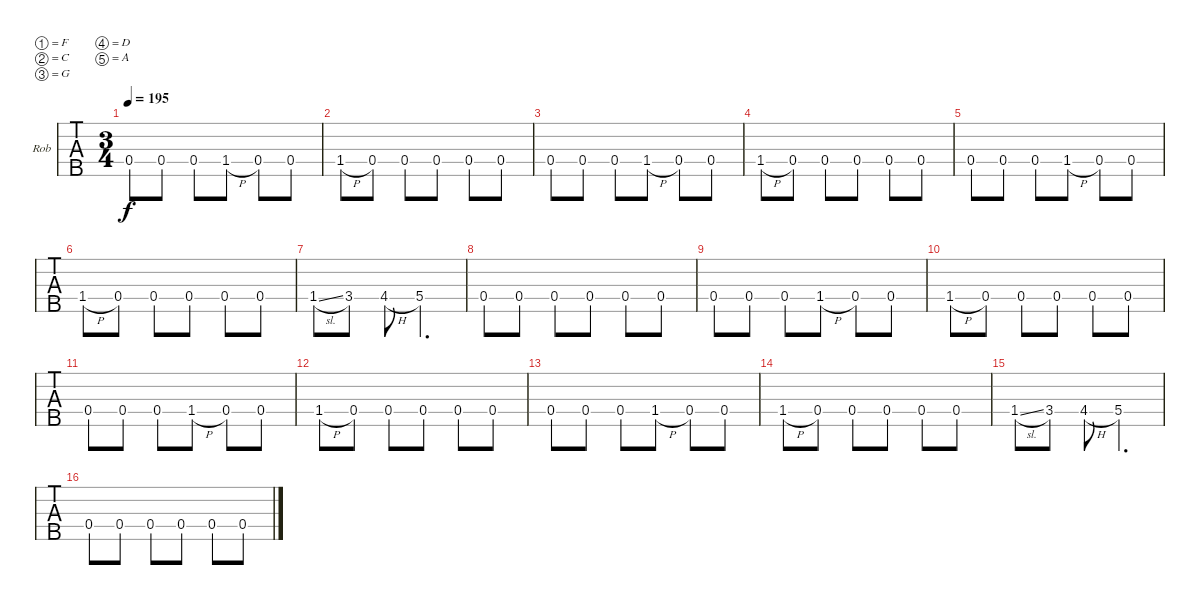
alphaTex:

\bracketExtendMode groupsimilarinstruments
\firstSystemTrackNameOrientation horizontal
\otherSystemsTrackNameOrientation horizontal
\track ("Bass" "Rob") {instrument electricbassfinger}
\staff {tabs}
\tuning (F2 C2 G1 D1 A0)
\ts (3 4)
\tempo 195
\clef f4
\ks c
0.4.8{dy f} 0.4.8 0.4.8 1.4{h}.8 0.4.8 0.4.8 |
1.4{h}.8 0.4.8 0.4.8 0.4.8 0.4.8 0.4.8 |
0.4.8 0.4.8 0.4.8 1.4{h}.8 0.4.8 0.4.8 |
1.4{h}.8 0.4.8 0.4.8 0.4.8 0.4.8 0.4.8 |
0.4.8 0.4.8 0.4.8 1.4{h}.8 0.4.8 0.4.8 |
1.4{h}.8 0.4.8 0.4.8 0.4.8 0.4.8 0.4.8 |
1.4{sl}.8 3.4.8 4.4{h}.8 5.4.4{d} |
0.4.8 0.4.8 0.4.8 0.4.8 0.4.8 0.4.8 |
0.4.8 0.4.8 0.4.8 1.4{h}.8 0.4.8 0.4.8 |
1.4{h}.8 0.4.8 0.4.8 0.4.8 0.4.8 0.4.8 |
0.4.8 0.4.8 0.4.8 1.4{h}.8 0.4.8 0.4.8 |
1.4{h}.8 0.4.8 0.4.8 0.4.8 0.4.8 0.4.8 |
0.4.8 0.4.8 0.4.8 1.4{h}.8 0.4.8 0.4.8 |
1.4{h}.8 0.4.8 0.4.8 0.4.8 0.4.8 0.4.8 |
1.4{sl}.8 3.4.8 4.4{h}.8 5.4.4{d} |
0.4.8 0.4.8 0.4.8 0.4.8 0.4.8 0.4.8
